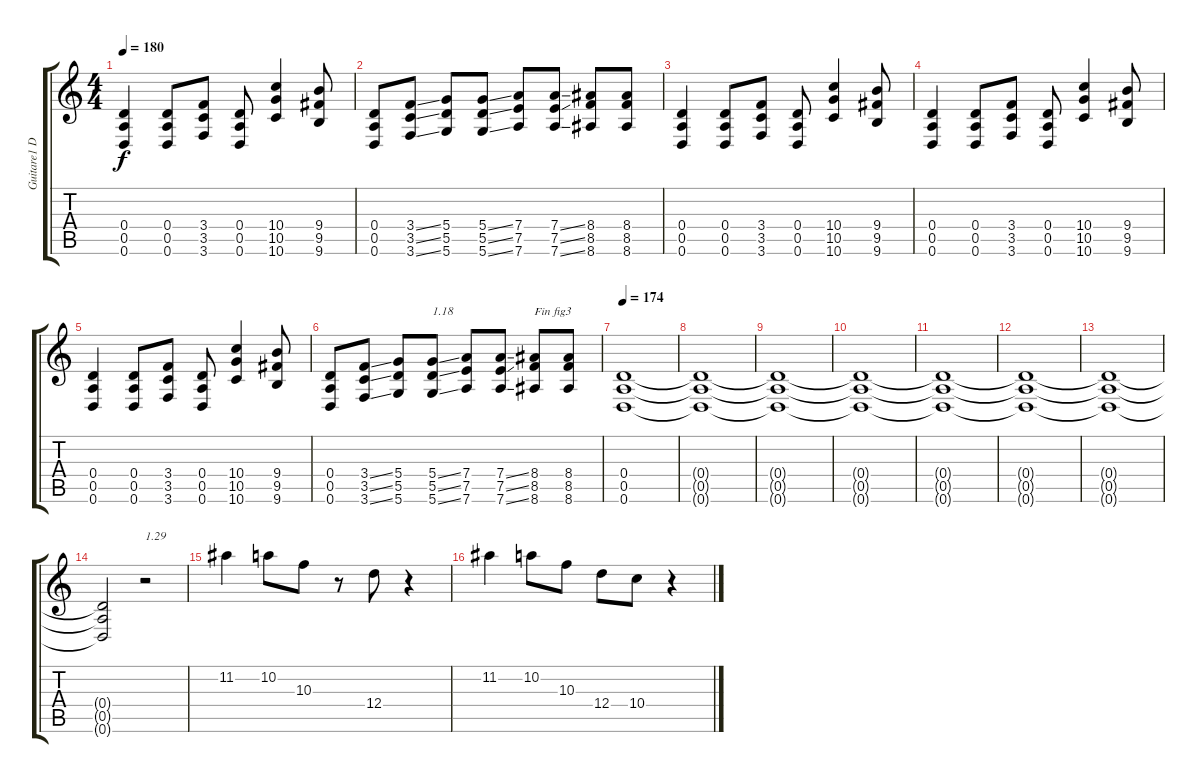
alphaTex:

\track ("Guitare1 Dr-D " "Guitare1 D") {instrument distortionguitar}
\staff {score tabs}
\tuning (E4 B3 G3 D3 A2 D2) {hide}
\ts (4 4)
\tempo 180
\clef g2
\ks c
(0.4 0.5 0.6).4{dy f} (0.4 0.5 0.6).8 (3.4 3.5 3.6).8 (0.4 0.5 0.6).8 (10.4 10.5 10.6).4 (9.4 9.5 9.6).8 |
(0.4 0.5 0.6).8 (3.4{ss} 3.5{ss} 3.6{ss}).8 (5.4 5.5 5.6).8 (5.4{ss} 5.5{ss} 5.6{ss}).8 (7.4 7.5 7.6).8 (7.4{ss} 7.5{ss} 7.6{ss}).8 (8.4 8.5 8.6).8 (8.4 8.5 8.6).8 |
(0.4 0.5 0.6).4 (0.4 0.5 0.6).8 (3.4 3.5 3.6).8 (0.4 0.5 0.6).8 (10.4 10.5 10.6).4 (9.4 9.5 9.6).8 |
(0.4 0.5 0.6).4 (0.4 0.5 0.6).8 (3.4 3.5 3.6).8 (0.4 0.5 0.6).8 (10.4 10.5 10.6).4 (9.4 9.5 9.6).8 |
(0.4 0.5 0.6).4 (0.4 0.5 0.6).8 (3.4 3.5 3.6).8 (0.4 0.5 0.6).8 (10.4 10.5 10.6).4 (9.4 9.5 9.6).8 |
(0.4 0.5 0.6).8 (3.4{ss} 3.5{ss} 3.6{ss}).8 (5.4 5.5 5.6).8 (5.4{ss} 5.5{ss} 5.6{ss}).8{txt "1.18"} (7.4 7.5 7.6).8 (7.4{ss} 7.5{ss} 7.6{ss}).8 (8.4 8.5 8.6).8{txt "Fin fig3"} (8.4 8.5 8.6).8 |
\tempo 174
(0.4 0.5 0.6).1 |
(0.4{t} 0.5{t} 0.6{t}).1 |
(0.4{t} 0.5{t} 0.6{t}).1 |
(0.4{t} 0.5{t} 0.6{t}).1 |
(0.4{t} 0.5{t} 0.6{t}).1 |
(0.4{t} 0.5{t} 0.6{t}).1 |
(0.4{t} 0.5{t} 0.6{t}).1 |
(0.4{t} 0.5{t} 0.6{t}).2 r.2{txt "1.29"} |
11.2.4 10.2.8 10.3.8 r.8 12.4.8 r.4 |
11.2.4 10.2.8 10.3.8 12.4.8 10.4.8 r.4
